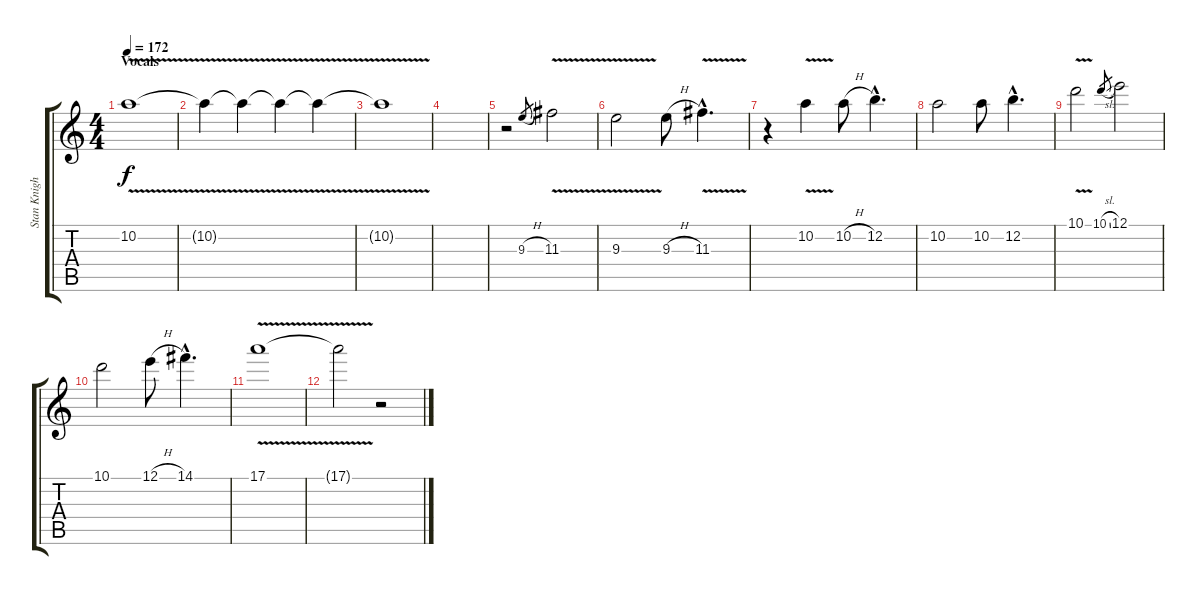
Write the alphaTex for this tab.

\track ("Stan Knight" "Stan Knigh") {instrument overdrivenguitar}
\staff {score tabs}
\tuning (E4 B3 G3 D3 A2 E2) {hide}
\ts (4 4)
\section ("" "Vocals")
\tempo 172
\clef g2
\ks c
10.2{v}.1{dy f} |
10.2{v t}.4{volume 10} 10.2{v t}.4{volume 9} 10.2{v t}.4{volume 8} 10.2{v t}.4{volume 6} |
10.2{t}.1 |
|
r.2 9.3{h}.8{gr} 11.3{v}.2 |
9.3{v}.2 9.3{h}.8 11.3{v hac}.4{d} |
r.4 10.2{v}.4 10.2{h}.8 12.2{hac}.4{d} |
10.2.2 10.2.8 12.2{hac}.4{d} |
10.1{v}.2 10.1{sl}.8{gr} 12.1.2 |
10.1.2 12.1{h}.8 14.1{hac}.4{d} |
17.1{v}.1 |
17.1{t}.2 r.2
